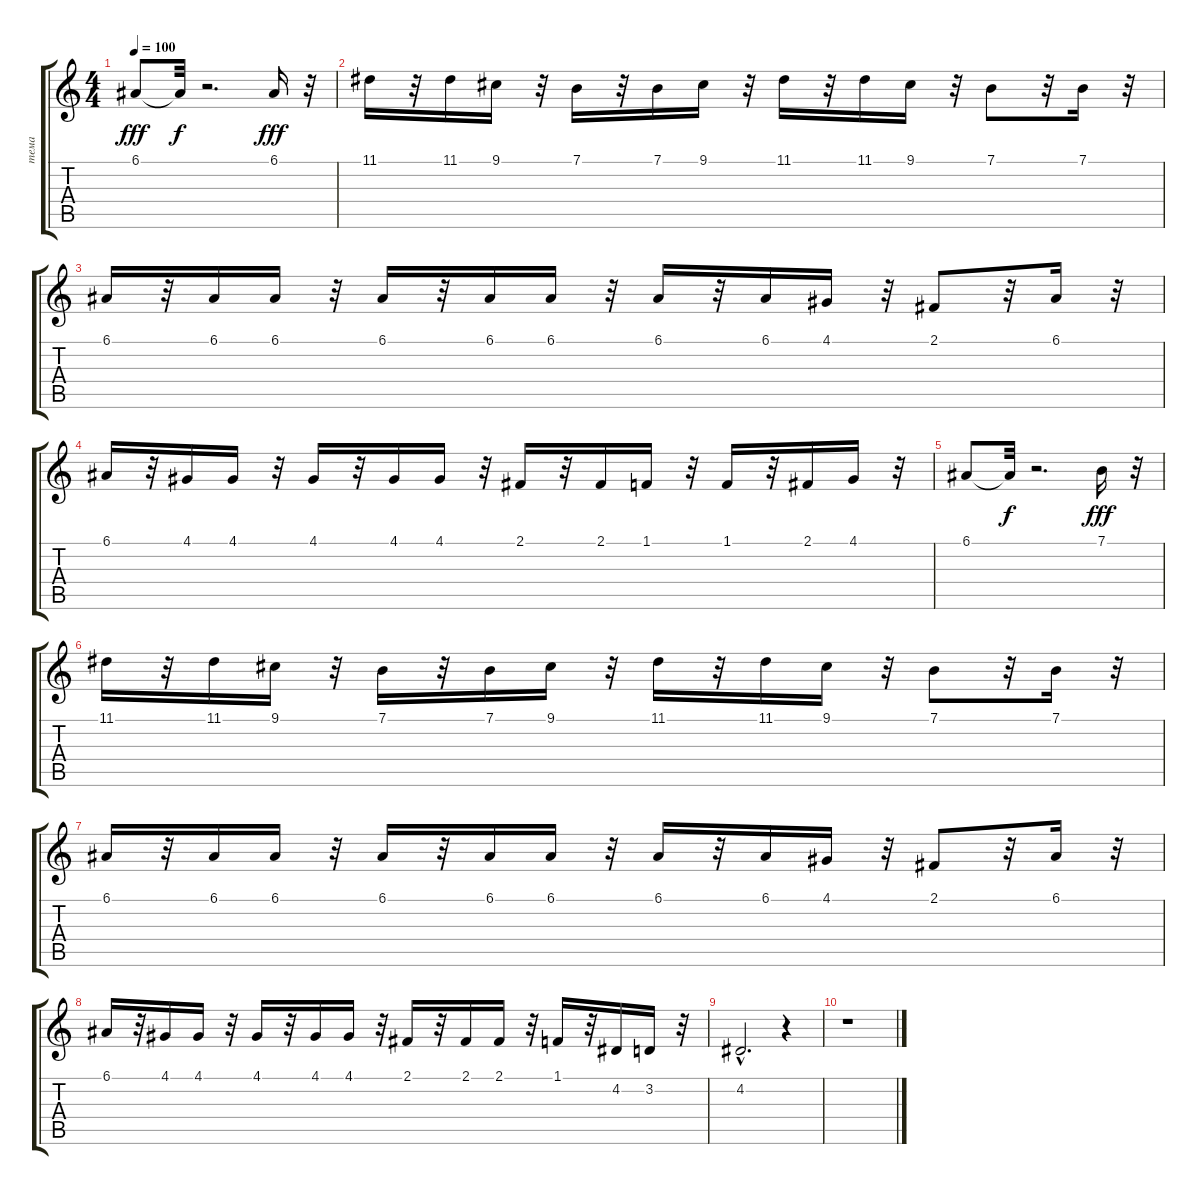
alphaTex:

\track ("тема" "тема") {instrument trumpet}
\staff {score tabs}
\tuning (E4 B3 G3 D3 A2 E2) {hide}
\ts (4 4)
\tempo 100
\clef g2
\ks c
6.1.8{dy fff} 6.1{t}.32{dy f} r.2{d} 6.1.16{dy fff} r.32 |
11.1.16 r.32 11.1.16 9.1.16 r.32 7.1.16 r.32 7.1.16 9.1.16 r.32 11.1.16 r.32 11.1.16 9.1.16 r.32 7.1.8 r.32 7.1.16 r.32 |
6.1.16{balance 0} r.32 6.1.16 6.1.16 r.32 6.1.16 r.32 6.1.16 6.1.16 r.32 6.1.16 r.32 6.1.16 4.1.16 r.32 2.1.8 r.32 6.1.16{balance 16} r.32 |
6.1.16 r.32 4.1.16 4.1.16 r.32 4.1.16 r.32 4.1.16 4.1.16 r.32 2.1.16 r.32 2.1.16 1.1.16 r.32 1.1.16 r.32 2.1.16 4.1.16 r.32 |
6.1.8{balance 0} 6.1{t}.32{dy f} r.2{d} 7.1.16{dy fff} r.32 |
11.1.16{balance 15} r.32 11.1.16 9.1.16 r.32 7.1.16 r.32 7.1.16 9.1.16 r.32 11.1.16 r.32 11.1.16 9.1.16 r.32 7.1.8 r.32 7.1.16 r.32 |
6.1.16 r.32 6.1.16{balance 0} 6.1.16 r.32 6.1.16 r.32 6.1.16 6.1.16 r.32 6.1.16 r.32 6.1.16 4.1.16 r.32 2.1.8 r.32 6.1.16 r.32 |
6.1.16 r.32 4.1.16{balance 16} 4.1.16 r.32 4.1.16 r.32 4.1.16 4.1.16 r.32 2.1.16 r.32 2.1.16 2.1.16 r.32 1.1.16 r.32 4.2.16 3.2.16 r.32 |
4.2{hac}.2{d} r.4 |
r.1
